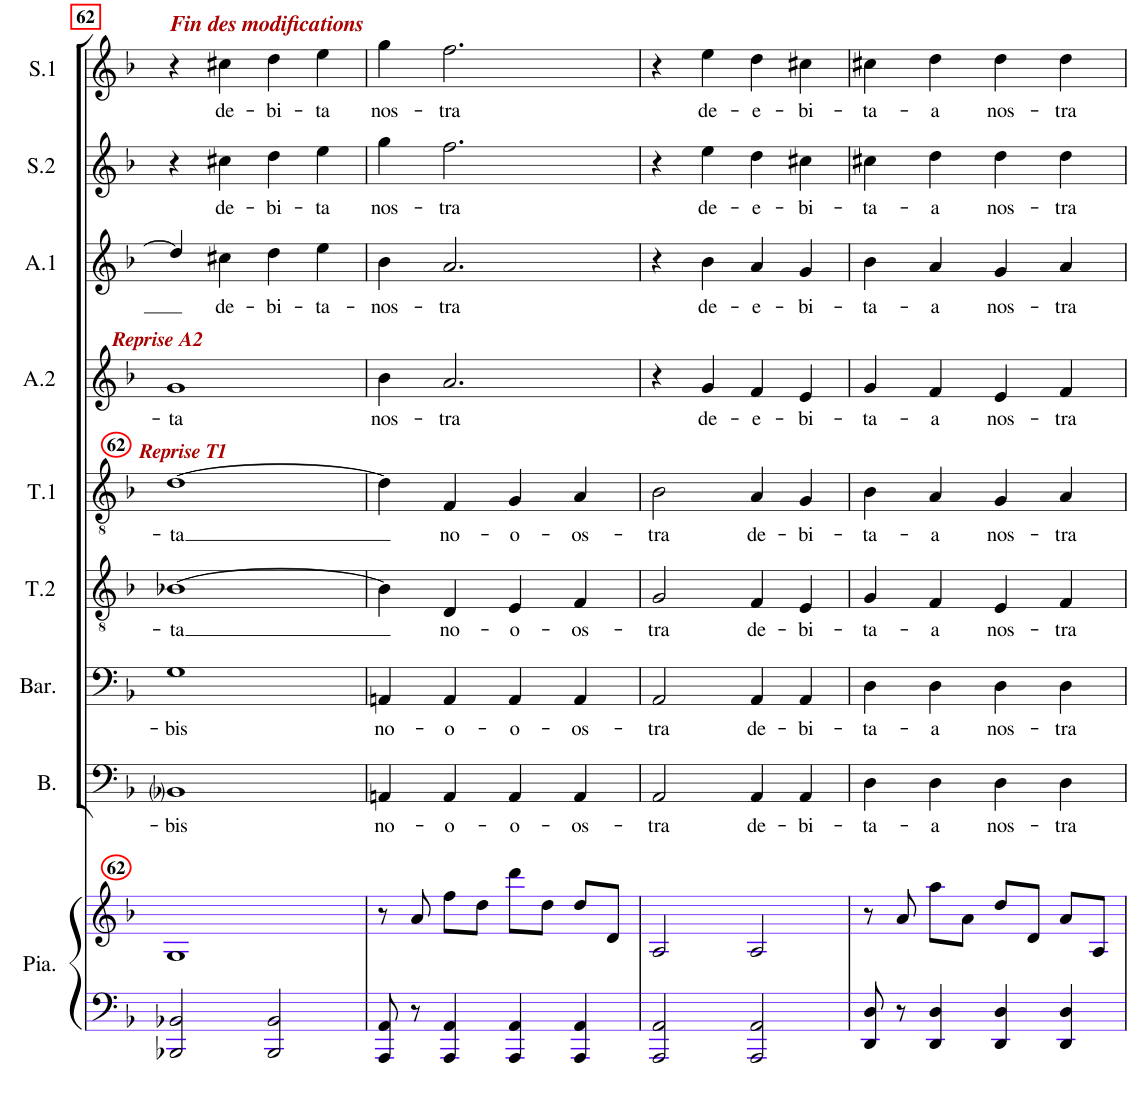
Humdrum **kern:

**kern	**kern	**kern	**text	**kern	**text	**kern	**text	**kern	**text	**kern	**text	**kern	**text	**kern	**text	**kern	**text
*part9	*part9	*part8	*part8	*part7	*part7	*part6	*part6	*part5	*part5	*part4	*part4	*part3	*part3	*part2	*part2	*part1	*part1
*staff10	*staff9	*staff8	*staff8	*staff7	*staff7	*staff6	*staff6	*staff5	*staff5	*staff4	*staff4	*staff3	*staff3	*staff2	*staff2	*staff1	*staff1
*I"Piano	*	*I"Basse	*	*I"Baryton	*	*I"Ténor 2	*	*I"Ténor 1	*	*I"Alto 2	*	*I"Alto 1	*	*I"Soprano 2	*	*I"Soprano 1	*
*I'Pia.	*	*I'B.	*	*I'Bar.	*	*I'T.2	*	*I'T.1	*	*I'A.2	*	*I'A.1	*	*I'S.2	*	*I'S.1	*
!!LO:PB:g=z
*clefF4	*clefG2	*clefF4	*	*clefF4	*	*clefGv2	*	*clefGv2	*	*clefG2	*	*clefG2	*	*clefG2	*	*clefG2	*
*k[b-]	*k[b-]	*k[b-]	*	*k[b-]	*	*k[b-]	*	*k[b-]	*	*k[b-]	*	*k[b-]	*	*k[b-]	*	*k[b-]	*
*M4/4	*M4/4	*M4/4	*	*M4/4	*	*M4/4	*	*M4/4	*	*M4/4	*	*M4/4	*	*M4/4	*	*M4/4	*
=62	=62	=62	=62	=62	=62	=62	=62	=62	=62	=62	=62	=62	=62	=62	=62	=62	=62
!	!	!	!	!	!	!	!	!	!	!LO:TX:a:Bi:color=#AA0000:t=Reprise A2	!	!	!	!	!	!	!
!	!	!	!	!	!	!	!	!LO:TX:a:Bi:color=#AA0000:t=Reprise T1	!	!	!	!	!	!	!	!	!
!	!	!	!	!	!	!	!	!LO:TX:a:B:t=62	!	!	!	!	!	!	!	!	!
!	!LO:TX:a:B:t=62	!	!	!	!	!	!	!	!	!	!	!	!	!	!	!	!
!	!	!	!LO:LY:b	!	!LO:LY:b	!	!LO:LY:b	!	!LO:LY:b	!	!LO:LY:b	!	!	!	!	!	!
2BBB-X/ 2BB-X/	1G	1BB-i	-bis	1G	-bis	[1B-X	-ta	[1d	-ta	1g	-ta	4dd/]	.	4r	.	4r	.
!	!	!	!	!	!	!	!	!	!	!	!	!	!LO:LY:b	!	!LO:LY:b	!	!LO:LY:b
.	.	.	.	.	.	.	.	.	.	.	.	4cc#X\	-de-	4cc#X\	de-	4cc#X\	de-
!	!	!	!	!	!	!	!	!	!	!	!	!	!LO:LY:b	!	!LO:LY:b	!	!LO:LY:b
2BBB-/ 2BB-/	.	.	.	.	.	.	.	.	.	.	.	4dd\	-bi-	4dd\	-bi-	4dd\	-bi-
!	!	!	!	!	!	!	!	!	!	!	!	!	!LO:LY:b	!	!LO:LY:b	!	!LO:LY:b
.	.	.	.	.	.	.	.	.	.	.	.	4ee\	-ta-	4ee\	-ta	4ee\	-ta
=63	=63	=63	=63	=63	=63	=63	=63	=63	=63	=63	=63	=63	=63	=63	=63	=63	=63
!	!	!	!LO:LY:b	!	!LO:LY:b	!	!	!	!	!	!LO:LY:b	!	!LO:LY:b	!	!LO:LY:b	!	!LO:LY:b
8AAA/ 8AA/	8r	4AAn/	no-	4AAn/	no-	4B-\]	.	4d\]	.	4b-\	nos-	4b-\	-nos-	4gg\	nos-	4gg\	nos-
8r	8a/	.	.	.	.	.	.	.	.	.	.	.	.	.	.	.	.
!	!	!	!LO:LY:b	!	!LO:LY:b	!	!LO:LY:b	!	!LO:LY:b	!	!LO:LY:b	!	!LO:LY:b	!	!LO:LY:b	!	!LO:LY:b
4AAA/ 4AA/	8ff\L	4AA/	-o-	4AA/	-o-	4D/	no-	4F/	no-	2.a/	-tra	2.a/	-tra	2.ff\	-tra	2.ff\	-tra
.	8dd\J	.	.	.	.	.	.	.	.	.	.	.	.	.	.	.	.
!	!	!	!LO:LY:b	!	!LO:LY:b	!	!LO:LY:b	!	!LO:LY:b	!	!	!	!	!	!	!	!
4AAA/ 4AA/	8ddd\L	4AA/	-o-	4AA/	-o-	4E/	-o-	4G/	-o-	.	.	.	.	.	.	.	.
.	8dd\J	.	.	.	.	.	.	.	.	.	.	.	.	.	.	.	.
!	!	!	!LO:LY:b	!	!LO:LY:b	!	!LO:LY:b	!	!LO:LY:b	!	!	!	!	!	!	!	!
4AAA/ 4AA/	8dd/L	4AA/	-os-	4AA/	-os-	4F/	-os-	4A/	-os-	.	.	.	.	.	.	.	.
.	8d/J	.	.	.	.	.	.	.	.	.	.	.	.	.	.	.	.
=64	=64	=64	=64	=64	=64	=64	=64	=64	=64	=64	=64	=64	=64	=64	=64	=64	=64
!	!	!	!LO:LY:b	!	!LO:LY:b	!	!LO:LY:b	!	!LO:LY:b	!	!	!	!	!	!	!	!
2AAA/ 2AA/	2A/	2AA/	-tra	2AA/	-tra	2G/	-tra	2B-\	-tra	4r	.	4r	.	4r	.	4r	.
!	!	!	!	!	!	!	!	!	!	!	!LO:LY:b	!	!LO:LY:b	!	!LO:LY:b	!	!LO:LY:b
.	.	.	.	.	.	.	.	.	.	4g/	de-	4b-\	de-	4ee\	de-	4ee\	de-
!	!	!	!LO:LY:b	!	!LO:LY:b	!	!LO:LY:b	!	!LO:LY:b	!	!LO:LY:b	!	!LO:LY:b	!	!LO:LY:b	!	!LO:LY:b
2AAA/ 2AA/	2A/	4AA/	de-	4AA/	de-	4F/	de-	4A/	de-	4f/	-e-	4a/	-e-	4dd\	-e-	4dd\	-e-
!	!	!	!LO:LY:b	!	!LO:LY:b	!	!LO:LY:b	!	!LO:LY:b	!	!LO:LY:b	!	!LO:LY:b	!	!LO:LY:b	!	!LO:LY:b
.	.	4AA/	-bi-	4AA/	-bi-	4E/	-bi-	4G/	-bi-	4e/	-bi-	4g/	-bi-	4cc#X\	-bi-	4cc#X\	-bi-
=65	=65	=65	=65	=65	=65	=65	=65	=65	=65	=65	=65	=65	=65	=65	=65	=65	=65
!	!	!	!LO:LY:b	!	!LO:LY:b	!	!LO:LY:b	!	!LO:LY:b	!	!LO:LY:b	!	!LO:LY:b	!	!LO:LY:b	!	!LO:LY:b
8DD/ 8D/	8r	4D\	-ta-	4D\	-ta-	4G/	-ta-	4B-\	-ta-	4g/	-ta-	4b-\	-ta-	4cc#X\	-ta-	4cc#X\	-ta-
8r	8a/	.	.	.	.	.	.	.	.	.	.	.	.	.	.	.	.
!	!	!	!LO:LY:b	!	!LO:LY:b	!	!LO:LY:b	!	!LO:LY:b	!	!LO:LY:b	!	!LO:LY:b	!	!LO:LY:b	!	!LO:LY:b
4DD/ 4D/	8aa\L	4D\	-a	4D\	-a	4F/	-a	4A/	-a	4f/	-a	4a/	-a	4dd\	-a	4dd\	-a
.	8a\J	.	.	.	.	.	.	.	.	.	.	.	.	.	.	.	.
!	!	!	!LO:LY:b	!	!LO:LY:b	!	!LO:LY:b	!	!LO:LY:b	!	!LO:LY:b	!	!LO:LY:b	!	!LO:LY:b	!	!LO:LY:b
4DD/ 4D/	8dd/L	4D\	nos-	4D\	nos-	4E/	nos-	4G/	nos-	4e/	nos-	4g/	nos-	4dd\	nos-	4dd\	nos-
.	8d/J	.	.	.	.	.	.	.	.	.	.	.	.	.	.	.	.
!	!	!	!LO:LY:b	!	!LO:LY:b	!	!LO:LY:b	!	!LO:LY:b	!	!LO:LY:b	!	!LO:LY:b	!	!LO:LY:b	!	!LO:LY:b
4DD/ 4D/	8a/L	4D\	-tra	4D\	-tra	4F/	-tra	4A/	-tra	4f/	-tra	4a/	-tra	4dd\	-tra	4dd\	-tra
.	8A/J	.	.	.	.	.	.	.	.	.	.	.	.	.	.	.	.
=	=	=	=	=	=	=	=	=	=	=	=	=	=	=	=	=	=
*-	*-	*-	*-	*-	*-	*-	*-	*-	*-	*-	*-	*-	*-	*-	*-	*-	*-
